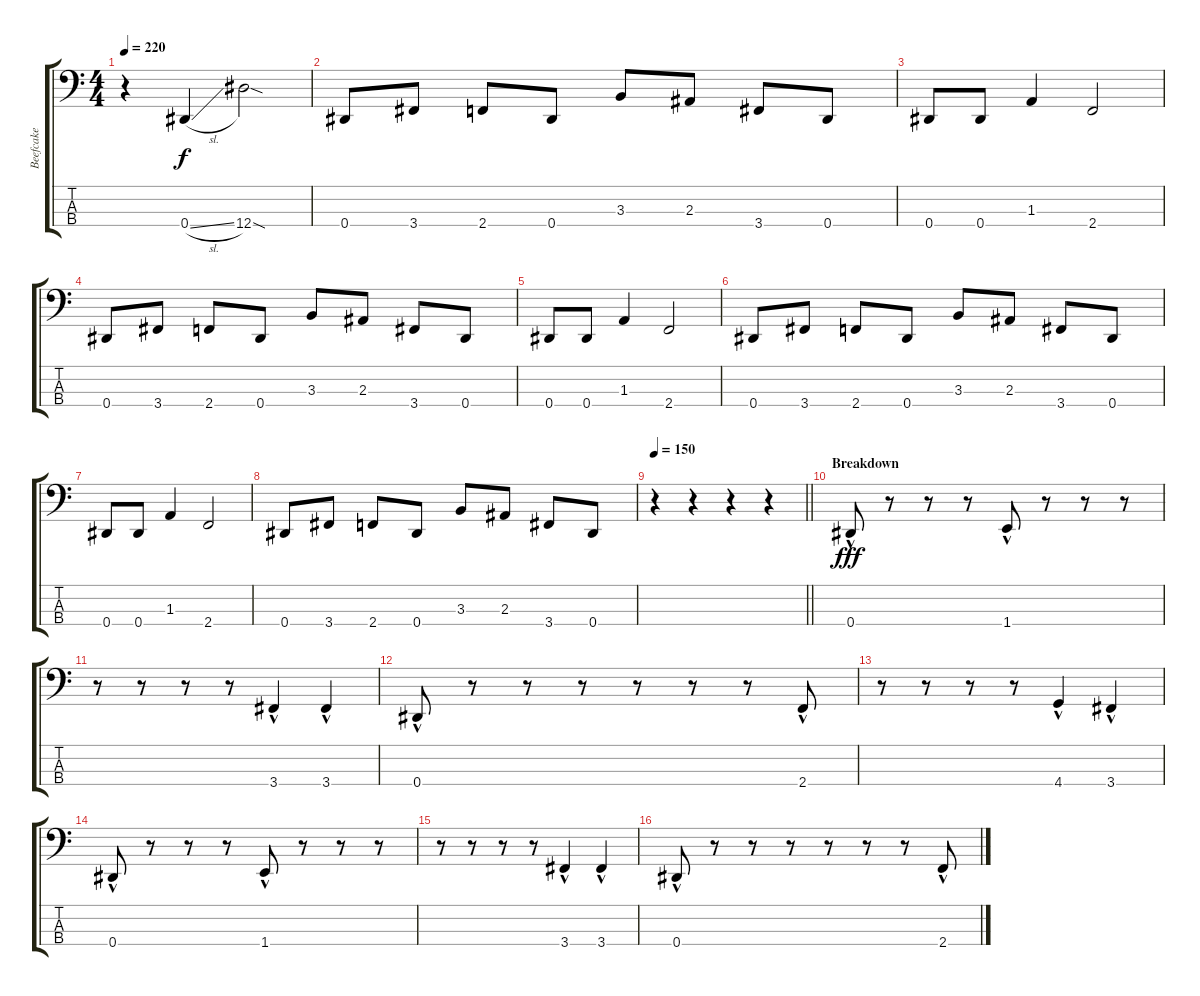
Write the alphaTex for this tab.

\track ("Beefcake" "Beefcake") {instrument electricbassfinger}
\staff {score tabs}
\tuning (Gb2 Db2 Ab1 Eb1) {hide}
\ts (4 4)
\tempo 220
\clef f4
\ks c
r.4{dy f} 0.4{sl}.4 12.4{sod}.2 |
0.4.8 3.4.8 2.4.8 0.4.8 3.3.8 2.3.8 3.4.8 0.4.8 |
0.4.8 0.4.8 1.3.4 2.4.2 |
0.4.8 3.4.8 2.4.8 0.4.8 3.3.8 2.3.8 3.4.8 0.4.8 |
0.4.8 0.4.8 1.3.4 2.4.2 |
0.4.8 3.4.8 2.4.8 0.4.8 3.3.8 2.3.8 3.4.8 0.4.8 |
0.4.8 0.4.8 1.3.4 2.4.2 |
0.4.8 3.4.8 2.4.8 0.4.8 3.3.8 2.3.8 3.4.8 0.4.8 |
\tempo 150
\barLineRight lightlight
r.4 r.4 r.4 r.4 |
\section ("" "Breakdown")
0.4{hac}.8{dy fff} r.8 r.8 r.8 1.4{hac}.8 r.8 r.8 r.8 |
r.8 r.8 r.8 r.8 3.4{hac}.4 3.4{hac}.4 |
0.4{hac}.8 r.8 r.8 r.8 r.8 r.8 r.8 2.4{hac}.8 |
r.8 r.8 r.8 r.8 4.4{hac}.4 3.4{hac}.4 |
0.4{hac}.8 r.8 r.8 r.8 1.4{hac}.8 r.8 r.8 r.8 |
r.8 r.8 r.8 r.8 3.4{hac}.4 3.4{hac}.4 |
0.4{hac}.8 r.8 r.8 r.8 r.8 r.8 r.8 2.4{hac}.8
